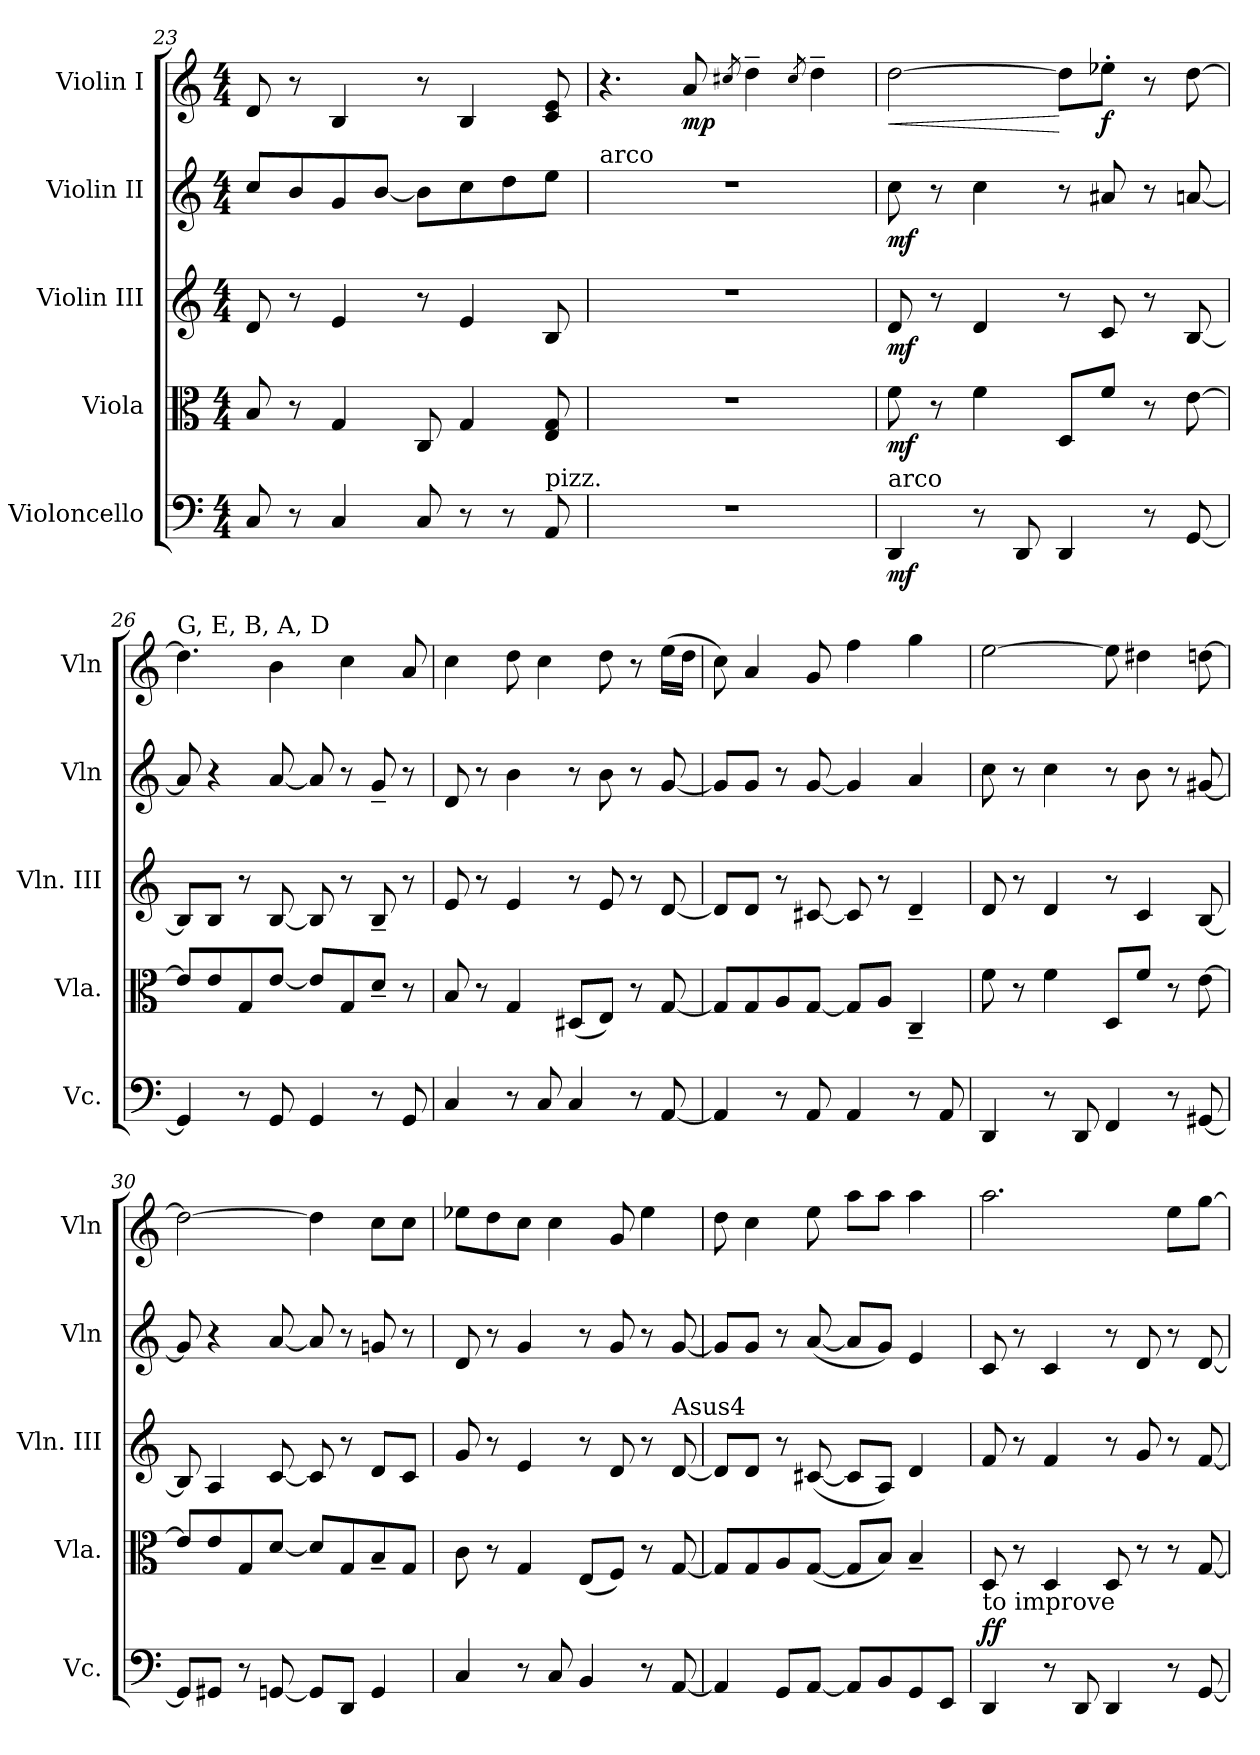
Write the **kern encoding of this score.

**kern	**dynam	**kern	**dynam	**kern	**dynam	**kern	**dynam	**kern	**dynam
*part5	*part5	*part4	*part4	*part3	*part3	*part2	*part2	*part1	*part1
*staff5	*staff5	*staff4	*staff4	*staff3	*staff3	*staff2	*staff2	*staff1	*staff1
*I"Violoncello	*	*I"Viola	*	*I"Violin III	*	*I"Violin II	*	*I"Violin I	*
*I'Vc.	*	*I'Vla.	*	*I'Vln. III	*	*I'Vln	*	*I'Vln	*
*clefF4	*	*clefC3	*	*clefG2	*	*clefG2	*	*clefG2	*
*k[]	*	*k[]	*	*k[]	*	*k[]	*	*k[]	*
*M4/4	*	*M4/4	*	*M4/4	*	*M4/4	*	*M4/4	*
=23	=23	=23	=23	=23	=23	=23	=23	=23	=23
8C/	.	8B/	.	8d/	.	8cc/L	.	8d/	.
8r	.	8r	.	8r	.	8b/	.	8r	.
4C/	.	4G/	.	4e/	.	8g/	.	4B/	.
.	.	.	.	.	.	[8b/J	.	.	.
8C/	.	8C/	.	8r	.	8b\L]	.	8r	.
8r	.	4G/	.	4e/	.	8cc\	.	4B/	.
8r	.	.	.	.	.	8dd\	.	.	.
!LO:TX:a:t=pizz.	!	!	!	!	!	!	!	!	!
8AA/	.	8E/ 8G/	.	8B/	.	8ee\J	.	8c/ 8e/	.
!!LO:PB:g=z
=24	=24	=24	=24	=24	=24	=24	=24	=24	=24
!	!	!	!	!	!	!LO:TX:a:t=arco	!	!	!
1r	.	1r	.	1r	.	1r	.	4.r	.
!	!	!	!	!	!	!	!	!	!LO:DY:b
.	.	.	.	.	.	.	.	8a/	mp
.	.	.	.	.	.	.	.	8qcc#X/	.
.	.	.	.	.	.	.	.	4dd~\	.
.	.	.	.	.	.	.	.	8qcc#/	.
.	.	.	.	.	.	.	.	4dd~\	.
=25	=25	=25	=25	=25	=25	=25	=25	=25	=25
!LO:TX:a:t=arco	!	!	!	!	!	!	!	!	!
!	!LO:DY:b	!	!LO:DY:b	!	!LO:DY:b	!	!LO:DY:b	!	!LO:HP:b
4DD/	mf	8f\	mf	8d/	mf	8cc\	mf	[2dd\	<
.	.	8r	.	8r	.	8r	.	.	.
8r	.	4f\	.	4d/	.	4cc\	.	.	.
8DD/	.	.	.	.	.	.	.	.	.
4DD/	.	8D/L	.	8r	.	8r	.	8dd\L]	[
!	!	!	!	!	!	!	!	!	!LO:DY:b
.	.	8f/J	.	8c/	.	8a#X/	.	8ee-X'\J	f
8r	.	8r	.	8r	.	8r	.	8r	.
[8GG/	.	[8e\	.	[8B/	.	[8an/	.	[8dd\	.
=26	=26	=26	=26	=26	=26	=26	=26	=26	=26
!	!	!	!	!	!	!	!	!LO:TX:a:t=G, E, B, A, D	!
4GG/]	.	8e/L]	.	8B/L]	.	8a/]	.	4.dd\]	.
.	.	8e/	.	8B/J	.	4r	.	.	.
8r	.	8G/	.	8r	.	.	.	.	.
8GG/	.	[8e/J	.	[8B/	.	[8a/	.	4b\	.
4GG/	.	8e/L]	.	8B/]	.	8a/]	.	.	.
.	.	8G/	.	8r	.	8r	.	4cc\	.
8r	.	8d~/J	.	8B~/	.	8g~/	.	.	.
8GG/	.	8r	.	8r	.	8r	.	8a/	.
!!LO:LB:g=z
=27	=27	=27	=27	=27	=27	=27	=27	=27	=27
4C/	.	8B/	.	8e/	.	8d/	.	4cc\	.
.	.	8r	.	8r	.	8r	.	.	.
8r	.	4G/	.	4e/	.	4b\	.	8dd\	.
8C/	.	.	.	.	.	.	.	4cc\	.
4C/	.	(8D#X/L	.	8r	.	8r	.	.	.
.	.	8E/J)	.	8e/	.	8b\	.	8dd\	.
8r	.	8r	.	8r	.	8r	.	8r	.
[8AA/	.	[8G/	.	[8d/	.	[8g/	.	(16ee\LL	.
.	.	.	.	.	.	.	.	16dd\JJ	.
=28	=28	=28	=28	=28	=28	=28	=28	=28	=28
4AA/]	.	8G/L]	.	8d/L]	.	8g/L]	.	8cc\)	.
.	.	8G/	.	8d/J	.	8g/J	.	4a/	.
8r	.	8A/	.	8r	.	8r	.	.	.
8AA/	.	[8G/J	.	[8c#X/	.	[8g/	.	8g/	.
4AA/	.	8G/L]	.	8c#/]	.	4g/]	.	4ff\	.
.	.	8A/J	.	8r	.	.	.	.	.
8r	.	4C~/	.	4d~/	.	4a/	.	4gg\	.
8AA/	.	.	.	.	.	.	.	.	.
=29	=29	=29	=29	=29	=29	=29	=29	=29	=29
4DD/	.	8f\	.	8d/	.	8cc\	.	[2ee\	.
.	.	8r	.	8r	.	8r	.	.	.
8r	.	4f\	.	4d/	.	4cc\	.	.	.
8DD/	.	.	.	.	.	.	.	.	.
4FF/	.	8D/L	.	8r	.	8r	.	8ee\]	.
.	.	8f/J	.	4c/	.	8b\	.	4dd#X\	.
8r	.	8r	.	.	.	8r	.	.	.
[8GG#X/	.	[8e\	.	[8B/	.	[8g#X/	.	[8ddn\	.
!!LO:PB:g=z
=30	=30	=30	=30	=30	=30	=30	=30	=30	=30
8GG#/L]	.	8e/L]	.	8B/]	.	8g#/]	.	2dd\_	.
8GG#X/J	.	8e/	.	4A/	.	4r	.	.	.
8r	.	8G/	.	.	.	.	.	.	.
[8GGn/	.	[8d/J	.	[8c/	.	[8a/	.	.	.
8GG/L]	.	8d/L]	.	8c/]	.	8a/]	.	4dd\]	.
8DD/J	.	8G/	.	8r	.	8r	.	.	.
4GG/	.	8B~/	.	8d/L	.	8gn/	.	8cc\L	.
.	.	8G/J	.	8c/J	.	8r	.	8cc\J	.
=31	=31	=31	=31	=31	=31	=31	=31	=31	=31
4C/	.	8c\	.	8g/	.	8d/	.	8ee-X\L	.
.	.	8r	.	8r	.	8r	.	8dd\	.
8r	.	4G/	.	4e/	.	4g/	.	8cc\J	.
8C/	.	.	.	.	.	.	.	4cc\	.
4BB/	.	(8E/L	.	8r	.	8r	.	.	.
.	.	8F/J)	.	8d/	.	8g/	.	8g/	.
8r	.	8r	.	8r	.	8r	.	4ee-\	.
!	!	!	!	!LO:TX:a:t=Asus4	!	!	!	!	!
[8AA/	.	[8G/	.	[8d/	.	[8g/	.	.	.
=32	=32	=32	=32	=32	=32	=32	=32	=32	=32
4AA/]	.	8G/L]	.	8d/L]	.	8g/L]	.	8dd\	.
.	.	8G/	.	8d/J	.	8g/J	.	4cc\	.
8GG/L	.	8A/	.	8r	.	8r	.	.	.
[8AA/J	.	([8G/J	.	([8c#X/	.	([8a/	.	8ee\	.
8AA/L]	.	8G/L]	.	8c#/L]	.	8a/L]	.	8aa\L	.
8BB/	.	8B/J)	.	8A/J)	.	8g/J)	.	8aa\J	.
8GG/	.	4B~/	.	4d/	.	4e/	.	4aa\	.
8EE/J	.	.	.	.	.	.	.	.	.
!!LO:LB:g=z
=33	=33	=33	=33	=33	=33	=33	=33	=33	=33
!LO:TX:a:t=to improve	!	!	!	!	!	!	!	!	!
!	!LO:DY:a	!	!	!	!	!	!	!	!
!	!LO:DY:n=1:b	!	!	!	!	!	!	!	!
4DD/	f f	8D/	.	8f/	.	8c/	.	2.aa\	.
.	.	8r	.	8r	.	8r	.	.	.
8r	.	4D/	.	4f/	.	4c/	.	.	.
8DD/	.	.	.	.	.	.	.	.	.
4DD/	.	8D/	.	8r	.	8r	.	.	.
.	.	8r	.	8g/	.	8d/	.	.	.
8r	.	8r	.	8r	.	8r	.	8ee\L	.
[8GG/	.	[8G/	.	[8f/	.	[8d/	.	[8gg\J	.
=	=	=	=	=	=	=	=	=	=
*-	*-	*-	*-	*-	*-	*-	*-	*-	*-
